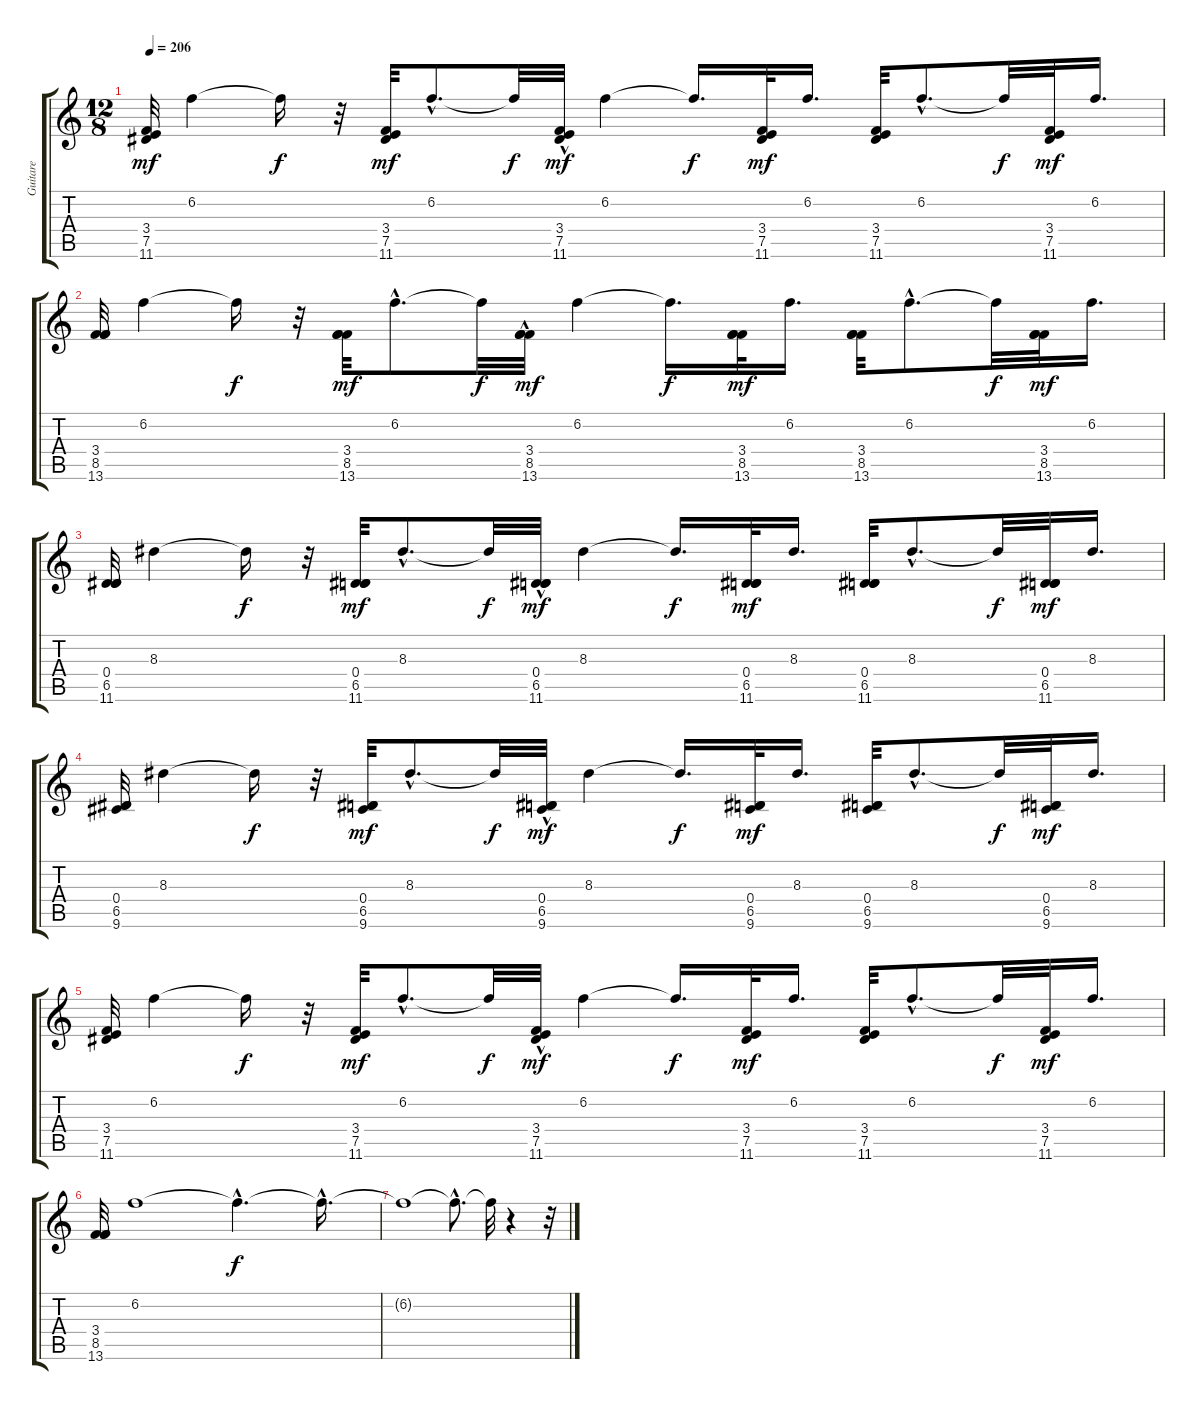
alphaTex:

\track ("Guitare" "Guitare") {instrument acousticguitarsteel}
\staff {score tabs}
\tuning (E4 B3 G3 D3 A2 E2) {hide}
\ts (12 8)
\tempo 206
\clef g2
\ks c
(3.4 7.5 11.6).32{dy mf} 6.2.4 6.2{t}.16{dy f} r.32 (3.4 7.5 11.6).32{dy mf} 6.2{hac}.8{d} 6.2{t}.32{dy f} (3.4{hac} 7.5{hac} 11.6{hac}).32{dy mf} 6.2.4 6.2{t}.16{d dy f} (3.4 7.5 11.6).32{dy mf} 6.2.16{d} (3.4 7.5 11.6).32 6.2{hac}.8{d} 6.2{t}.32{dy f} (3.4 7.5 11.6).32{dy mf} 6.2.16{d} |
(3.4 8.5 13.6).32 6.2.4 6.2{t}.16{dy f} r.32 (3.4 8.5 13.6).32{dy mf} 6.2{hac}.8{d} 6.2{t}.32{dy f} (3.4{hac} 8.5{hac} 13.6{hac}).32{dy mf} 6.2.4 6.2{t}.16{d dy f} (3.4 8.5 13.6).32{dy mf} 6.2.16{d} (3.4 8.5 13.6).32 6.2{hac}.8{d} 6.2{t}.32{dy f} (3.4 8.5 13.6).32{dy mf} 6.2.16{d} |
(0.4 6.5 11.6).32 8.3.4 8.3{t}.16{dy f} r.32 (0.4 6.5 11.6).32{dy mf} 8.3{hac}.8{d} 8.3{t}.32{dy f} (0.4{hac} 6.5{hac} 11.6{hac}).32{dy mf} 8.3.4 8.3{t}.16{d dy f} (0.4 6.5 11.6).32{dy mf} 8.3.16{d} (0.4 6.5 11.6).32 8.3{hac}.8{d} 8.3{t}.32{dy f} (0.4 6.5 11.6).32{dy mf} 8.3.16{d} |
(0.4 6.5 9.6).32 8.3.4 8.3{t}.16{dy f} r.32 (0.4 6.5 9.6).32{dy mf} 8.3{hac}.8{d} 8.3{t}.32{dy f} (0.4{hac} 6.5{hac} 9.6{hac}).32{dy mf} 8.3.4 8.3{t}.16{d dy f} (0.4 6.5 9.6).32{dy mf} 8.3.16{d} (0.4 6.5 9.6).32 8.3{hac}.8{d} 8.3{t}.32{dy f} (0.4 6.5 9.6).32{dy mf} 8.3.16{d} |
(3.4 7.5 11.6).32 6.2.4 6.2{t}.16{dy f} r.32 (3.4 7.5 11.6).32{dy mf} 6.2{hac}.8{d} 6.2{t}.32{dy f} (3.4{hac} 7.5{hac} 11.6{hac}).32{dy mf} 6.2.4 6.2{t}.16{d dy f} (3.4 7.5 11.6).32{dy mf} 6.2.16{d} (3.4 7.5 11.6).32 6.2{hac}.8{d} 6.2{t}.32{dy f} (3.4 7.5 11.6).32{dy mf} 6.2.16{d} |
(3.4 8.5 13.6).32 6.2.1 6.2{hac t}.4{d dy f} 6.2{hac t}.16{d} |
6.2{t}.1 6.2{hac t}.8{d} 6.2{t}.32 r.4 r.32
